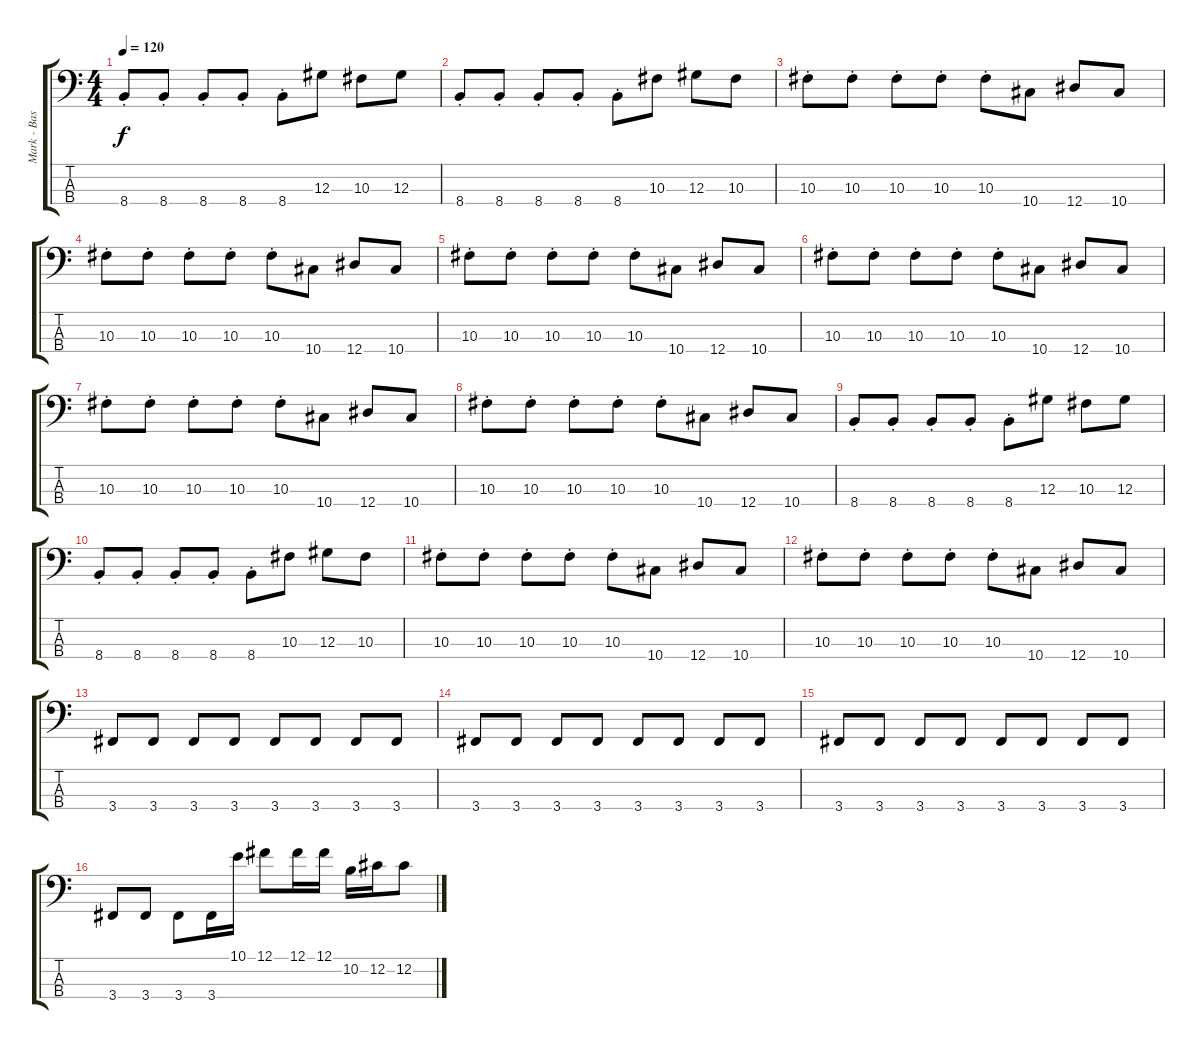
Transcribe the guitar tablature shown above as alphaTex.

\track ("Mark - Bass" "Mark - Bas") {instrument electricbasspick}
\staff {score tabs}
\tuning (Gb2 Db2 Ab1 Eb1) {hide}
\ts (4 4)
\tempo 120
\clef f4
\ks c
8.4{st}.8{dy f} 8.4{st}.8 8.4{st}.8 8.4{st}.8 8.4{st}.8 12.3.8 10.3.8 12.3.8 |
8.4{st}.8 8.4{st}.8 8.4{st}.8 8.4{st}.8 8.4{st}.8 10.3.8 12.3.8 10.3.8 |
10.3{st}.8 10.3{st}.8 10.3{st}.8 10.3{st}.8 10.3{st}.8 10.4.8 12.4.8 10.4.8 |
10.3{st}.8 10.3{st}.8 10.3{st}.8 10.3{st}.8 10.3{st}.8 10.4.8 12.4.8 10.4.8 |
10.3{st}.8 10.3{st}.8 10.3{st}.8 10.3{st}.8 10.3{st}.8 10.4.8 12.4.8 10.4.8 |
10.3{st}.8 10.3{st}.8 10.3{st}.8 10.3{st}.8 10.3{st}.8 10.4.8 12.4.8 10.4.8 |
10.3{st}.8 10.3{st}.8 10.3{st}.8 10.3{st}.8 10.3{st}.8 10.4.8 12.4.8 10.4.8 |
10.3{st}.8 10.3{st}.8 10.3{st}.8 10.3{st}.8 10.3{st}.8 10.4.8 12.4.8 10.4.8 |
8.4{st}.8 8.4{st}.8 8.4{st}.8 8.4{st}.8 8.4{st}.8 12.3.8 10.3.8 12.3.8 |
8.4{st}.8 8.4{st}.8 8.4{st}.8 8.4{st}.8 8.4{st}.8 10.3.8 12.3.8 10.3.8 |
10.3{st}.8 10.3{st}.8 10.3{st}.8 10.3{st}.8 10.3{st}.8 10.4.8 12.4.8 10.4.8 |
10.3{st}.8 10.3{st}.8 10.3{st}.8 10.3{st}.8 10.3{st}.8 10.4.8 12.4.8 10.4.8 |
3.4.8 3.4.8 3.4.8 3.4.8 3.4.8 3.4.8 3.4.8 3.4.8 |
3.4.8 3.4.8 3.4.8 3.4.8 3.4.8 3.4.8 3.4.8 3.4.8 |
3.4.8 3.4.8 3.4.8 3.4.8 3.4.8 3.4.8 3.4.8 3.4.8 |
3.4.8 3.4.8 3.4.8 3.4.16 10.1.16 12.1.8 12.1.16 12.1.16 10.2.16 12.2.16 12.2.8
